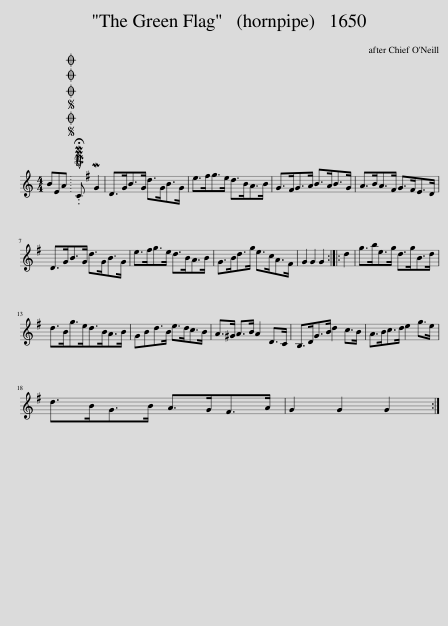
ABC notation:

X:1
L:1/8
M:4/4
I:linebreak $
K:C
V:1 treble
V:1
 BEA |SOSOOO .!fermata!PMTuC MG2 | D>GB>G d>GB>G | e>^fg>e d>BA>B | G>^FG>A B>AB>G | %5
 A>BA>^F G>FE>D |$ D>GB>G d>GB>G | e>^fg>e d>BA>B | G>Bd>g e>cA>^F | G2 G2 G2 :: %10
 d2 | g>be>g d>gB>d |$ d>Bg>ed>BA>B | GBd>B e>dc>B | A>^G A>B A2 D>C | %15
 B,>DG>B d2 c>B | A>Bc>d e2 g>e |$ d>BG>B A>G^F>A | G2 G2 G2 :| %19
